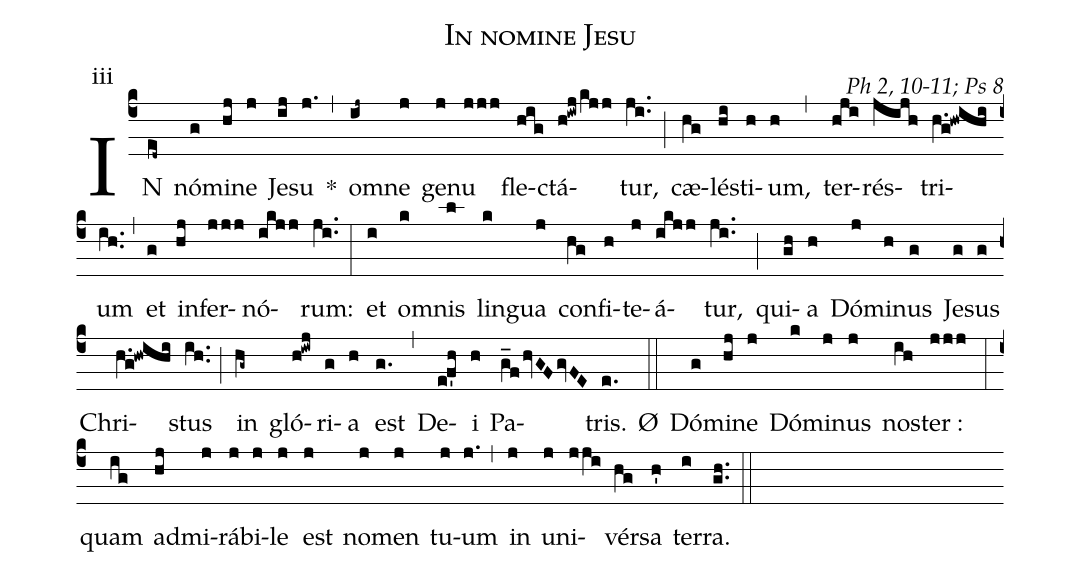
name:In nomine Jesu;
commentary: Ph 2, 10-11; Ps 8;
mode:iii;
%%
(c4)IN(ed~) nó(g)mi(hj)ne(j) Je(ij)su(j.) *(,) o(ij~)mne(j) ge(j)nu(jjj) fle(hig)ctá(h!iwj/kjj)tur,(ji..) (;) cæ(hg)lé(hi)sti(h)um,(h) (,) ter(hji)rés(jijh)tri(h.g!hwihi)um(ih..) (,) et(g) in(hj)fer(jjj)nó(ikjj)rum:(ji..) (:) et(i) o(k)mnis(l) lin(k)gua(j) con(hg)fi(h)te(j)á(ikjj)tur,(ji..) (;) qui(gh)a(h) Dó(j)mi(h)nus(g) Je(g)sus(g) Chri(h.g!hwihi)stus(ih..) (;) in(hg~) gló(h!iwj)ri(g)a(h) est(g.) (,) De(e!f'h)i(h) Pa(g_fhvGFgvFE)tris.(e.) Ø(::) Dó(g)mi(hj)ne(j) Dó(k)mi(j)nus(j) nos(ih)ter~:(jjj) (:) quam(ig) ad(hj)mi(j)rá(j)bi(j)le(j) est(j) no(j)men(j) tu(j)um(j.) (,) in(j) u(j)ni(jji)vér(hg)sa(h') ter(i)ra.(gh..) (::)
